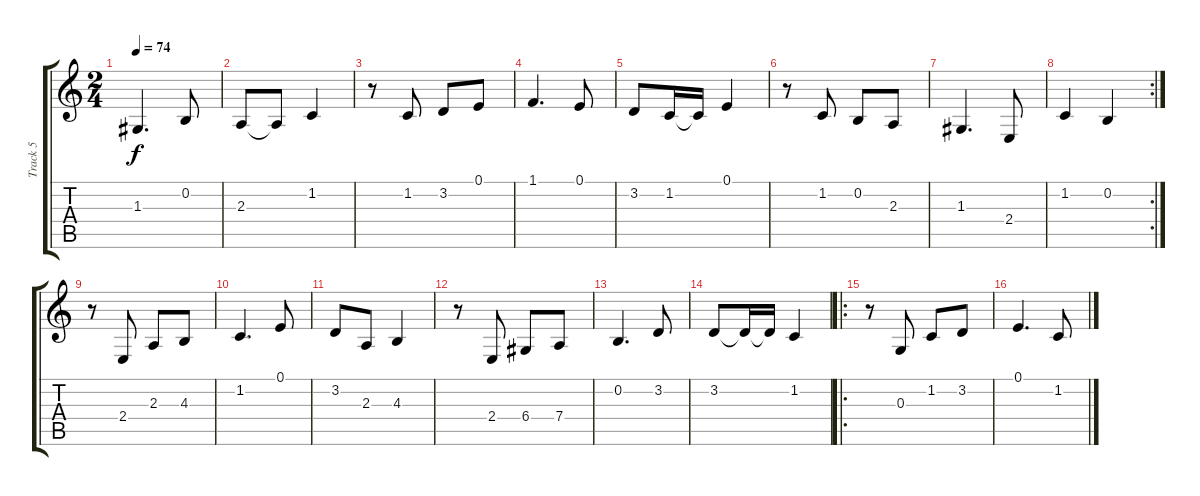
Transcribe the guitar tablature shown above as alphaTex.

\track ("Track 5" "Track 5") {instrument stringensemble2}
\staff {score tabs}
\tuning (E4 B3 G3 D3 A2 E2) {hide}
\ts (2 4)
\tempo 74
\clef g2
\ks c
1.3.4{d dy f} 0.2.8 |
2.3.8 2.3{t}.8 1.2.4 |
r.8 1.2.8 3.2.8 0.1.8 |
1.1.4{d} 0.1.8 |
3.2.8 1.2.16 1.2{t}.16 0.1.4 |
r.8 1.2.8 0.2.8 2.3.8 |
1.3.4{d} 2.4.8 |
\rc 2
1.2.4 0.2.4 |
r.8 2.4.8 2.3.8 4.3.8 |
1.2.4{d} 0.1.8 |
3.2.8 2.3.8 4.3.4 |
r.8 2.4.8 6.4.8 7.4.8 |
0.2.4{d} 3.2.8 |
3.2.8 3.2{t}.16 3.2{t}.16 1.2.4 |
\ro
r.8 0.3.8 1.2.8 3.2.8 |
0.1.4{d} 1.2.8
